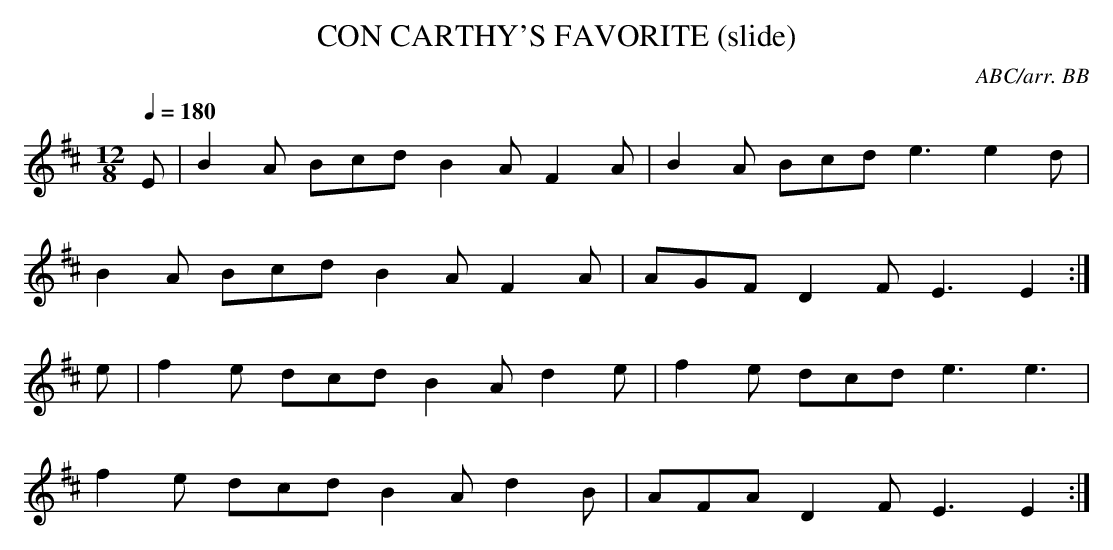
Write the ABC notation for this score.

X:1
T:CON CARTHY'S FAVORITE (slide)
C:ABC/arr. BB
Q:1/4=180
L:1/8
M:12/8
K:D
E|B2A Bcd B2A F2A|B2A Bcd e3 e2d|
B2A Bcd B2A F2A|AGF D2F E3 E2 :|
e|f2e dcd B2A d2e|f2e dcd e3 e3|
f2e dcd B2A d2B|AFA D2F E3 E2 :|
